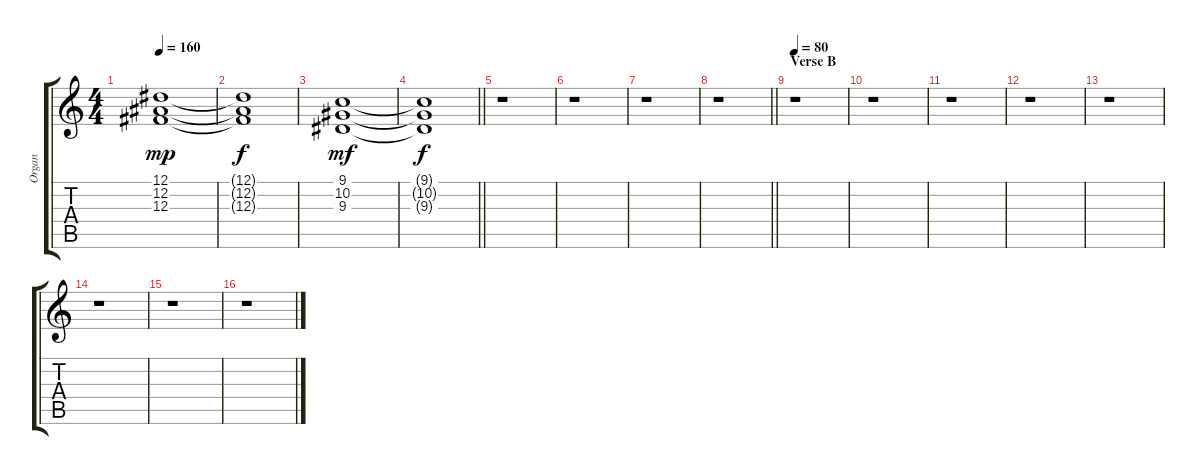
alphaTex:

\track ("Organ" "Organ") {instrument drawbarorgan}
\staff {score tabs}
\tuning (Eb4 Bb3 Gb3 Db3 Ab2 Eb2) {hide}
\ts (4 4)
\tempo 160
\clef g2
\ks c
(12.1 12.2 12.3).1{dy mp} |
(12.1{t} 12.2{t} 12.3{t}).1{dy f} |
(9.1 10.2 9.3).1{dy mf} |
\barLineRight lightlight
(9.1{t} 10.2{t} 9.3{t}).1{dy f} |
\section ("" "")
r.1 |
r.1 |
r.1 |
\barLineRight lightlight
r.1 |
\section ("" "Verse B")
\tempo 80
r.1 |
r.1 |
r.1 |
r.1 |
r.1 |
r.1 |
r.1 |
r.1
